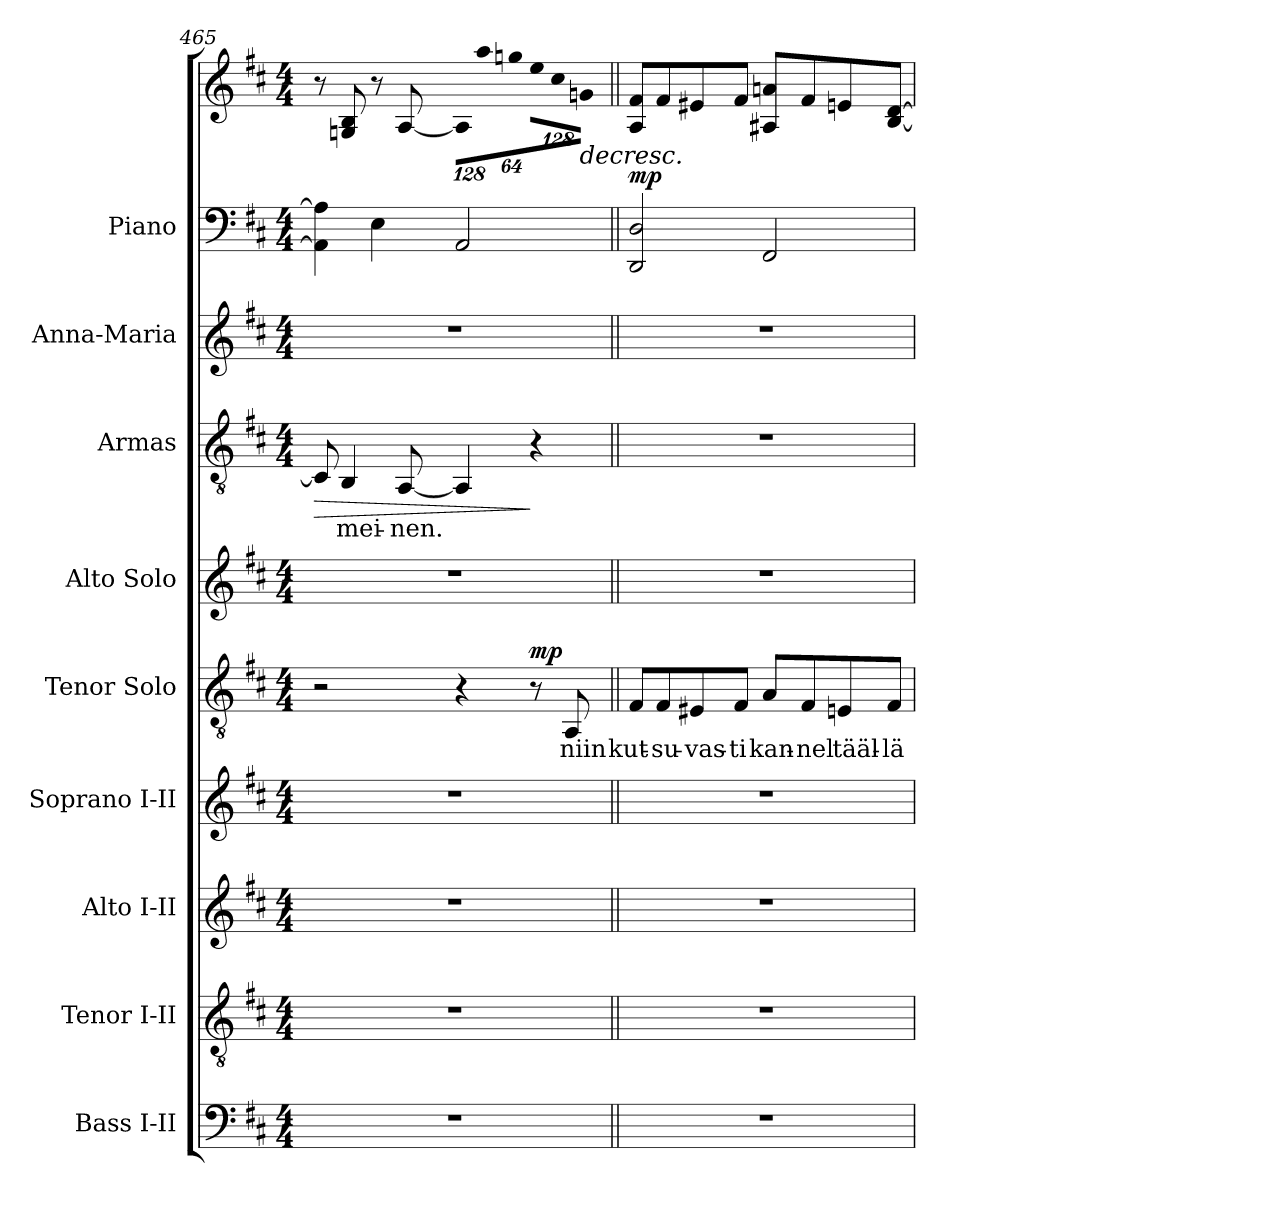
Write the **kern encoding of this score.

**kern	**kern	**kern	**kern	**kern	**text	**dynam	**kern	**kern	**text	**dynam	**kern	**kern	**kern	**dynam
*part9	*part8	*part7	*part6	*part5	*part5	*part5	*part4	*part3	*part3	*part3	*part2	*part1	*part1	*part1
*staff10	*staff9	*staff8	*staff7	*staff6	*staff6	*staff6	*staff5	*staff4	*staff4	*staff4	*staff3	*staff2	*staff1	*staff1/2
*I"Bass I-II	*I"Tenor I-II	*I"Alto I-II	*I"Soprano I-II	*I"Tenor Solo	*	*	*I"Alto Solo	*I"Armas	*	*	*I"Anna-Maria	*I"Piano	*	*
*I'B.	*I'T.	*I'A.	*I'S.	*I'T. Solo	*	*	*I'A. Solo	*I'Armas	*	*	*I'A-M	*I'Pno.	*	*
*clefF4	*clefGv2	*clefG2	*clefG2	*clefGv2	*	*	*clefG2	*clefGv2	*	*	*clefG2	*clefF4	*clefG2	*
*	*ITrd7c12	*	*	*ITrd7c12	*	*	*	*ITrd7c12	*	*	*	*	*	*
*k[f#c#]	*k[f#c#]	*k[f#c#]	*k[f#c#]	*k[f#c#]	*	*	*k[f#c#]	*k[f#c#]	*	*	*k[f#c#]	*k[f#c#]	*k[f#c#]	*
*D:	*D:	*D:	*D:	*D:	*	*	*D:	*D:	*	*	*D:	*D:	*D:	*
*M4/4	*M4/4	*M4/4	*M4/4	*M4/4	*	*	*M4/4	*M4/4	*	*	*M4/4	*M4/4	*M4/4	*
=465	=465	=465	=465	=465	=465	=465	=465	=465	=465	=465	=465	=465	=465	=465
!	!	!	!	!	!	!	!	!	!	!LO:HP:b	!	!	!	!
1r	1r	1r	1r	2r	.	.	1r	8CC#i/]	.	>	1r	4AAi\] 4Ai]	8r	.
!	!	!	!	!	!	!	!	!	!LO:LY:b:color=#000000	!	!	!	!	!
.	.	.	.	.	.	.	.	4BBBi/	-mei-	.	.	.	8Gni/ 8Bi	.
.	.	.	.	.	.	.	.	.	.	.	.	4Ei\	8r	]
!	!	!	!	!	!	!	!	!	!LO:LY:b:color=#000000	!	!	!	!	!
.	.	.	.	.	.	.	.	[<8AAAi/	-nen.	.	.	.	[<8Ai/	.
*	*	*	*	*	*	*	*	*	*	*	*	*	*Xbrackettup	*
!	!	!	!	!	!	!	!	!	!	!	!	!	!LO:N:vis=8	!
.	.	.	.	4r	.	.	.	4AAAi/]	.	.	.	2AAi/	1024%85Ai\L]	.
!	!	!	!	!	!	!	!	!	!	!	!	!	!LO:N:vis=8	!
.	.	.	.	.	.	.	.	.	.	.	.	.	1024%85aai\	.
!	!	!	!	!	!	!	!	!	!	!	!	!	!LO:N:vis=8	!
.	.	.	.	.	.	.	.	.	.	.	.	.	512%43ggni\J	.
!	!	!	!	!	!	!	!	!	!	!	!	!	!LO:N:vis=8	!
.	.	.	.	8r	.	mp	.	4r	.	]	.	.	1024%85eei\L	.
!	!	!	!	!	!	!	!	!	!	!	!	!	!LO:N:vis=8	!
.	.	.	.	.	.	.	.	.	.	.	.	.	1024%85cc#i\	.
!	!	!	!	!	!LO:LY:b:color=#000000	!	!	!	!	!	!	!	!	!
.	.	.	.	8AAAi/	niin	.	.	.	.	.	.	.	.	.
!	!	!	!	!	!	!	!	!	!	!	!	!	!LO:N:vis=8	!LO:HP:b
.	.	.	.	.	.	.	.	.	.	.	.	.	512%43gni\J	>
!!LO:PB:g=z
=466||	=466||	=466||	=466||	=466||	=466||	=466||	=466||	=466||	=466||	=466||	=466||	=466||	=466||	=466||
!	!	!	!	!	!LO:LY:b:color=#000000	!	!	!	!	!	!	!	!	!
1r	1r	1r	1r	8FF#i/L	kut-	.	1r	1r	.	.	1r	2DDi/ 2Di	8Ai/ 8f#iL	mp
!	!	!	!	!	!LO:LY:b:color=#000000	!	!	!	!	!	!	!	!	!
.	.	.	.	8FF#i/	-su-	.	.	.	.	.	.	.	8f#i/	.
!	!	!	!	!	!LO:LY:b:color=#000000	!	!	!	!	!	!	!	!	!
.	.	.	.	8EE#Xi/	-vas-	.	.	.	.	.	.	.	8e#Xi/	.
!	!	!	!	!	!LO:LY:b:color=#000000	!	!	!	!	!	!	!	!	!
.	.	.	.	8FF#i/J	-ti	.	.	.	.	.	.	.	8f#i/J	.
!	!	!	!	!	!LO:LY:b:color=#000000	!	!	!	!	!	!	!	!	!
.	.	.	.	8AAi/L	kan-	.	.	.	.	.	.	2FF#i/	8A#Xi/ 8aniL	.
!	!	!	!	!	!LO:LY:b:color=#000000	!	!	!	!	!	!	!	!	!
.	.	.	.	8FF#i/	-nel	.	.	.	.	.	.	.	8f#i/	.
!	!	!	!	!	!LO:LY:b:color=#000000	!	!	!	!	!	!	!	!	!
.	.	.	.	8EEni/	tääl-	.	.	.	.	.	.	.	8eni/	.
!	!	!	!	!	!LO:LY:b:color=#000000	!	!	!	!	!	!	!	!	!
.	.	.	.	8FF#i/J	-lä	.	.	.	.	.	.	.	[<8Bi/ [>8diJ	.
=	=	=	=	=	=	=	=	=	=	=	=	=	=	=
*-	*-	*-	*-	*-	*-	*-	*-	*-	*-	*-	*-	*-	*-	*-
